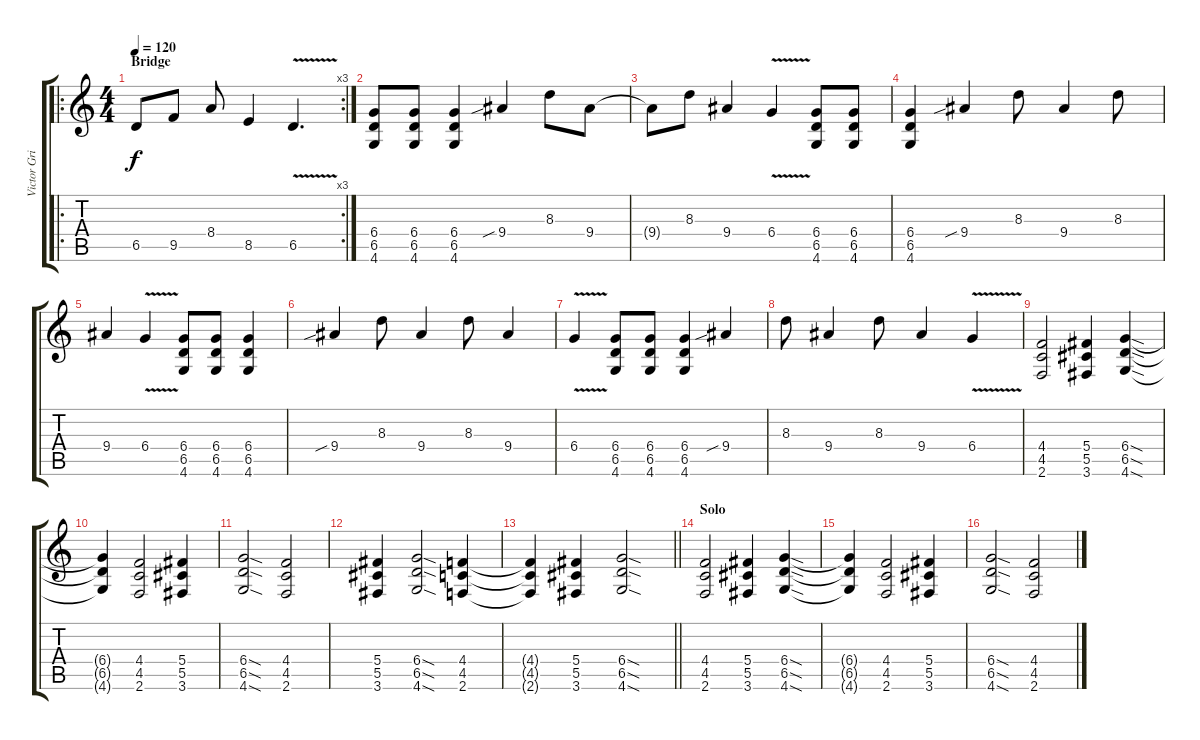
\track ("Victor Griffin" "Victor Gri") {instrument overdrivenguitar}
\staff {score tabs}
\tuning (Eb4 Bb3 Gb3 Db3 Ab2 Eb2) {hide}
\ro
\rc 3
\ts (4 4)
\section ("" "Bridge")
\tempo 120
\clef g2
\ks c
6.5.8{dy f} 9.5.8 8.4.8 8.5.4 6.5{v}.4{d} |
(6.4 6.5 4.6).8 (6.4 6.5 4.6).8 (6.4 6.5 4.6).4 9.4{sib}.4 8.3.8 9.4.8 |
9.4{t}.8 8.3.8 9.4.4 6.4{v}.4 (6.4 6.5 4.6).8 (6.4 6.5 4.6).8 |
(6.4 6.5 4.6).4 9.4{sib}.4 8.3.8 9.4.4 8.3.8 |
9.4.4 6.4{v}.4 (6.4 6.5 4.6).8 (6.4 6.5 4.6).8 (6.4 6.5 4.6).4 |
9.4{sib}.4 8.3.8 9.4.4 8.3.8 9.4.4 |
6.4{v}.4 (6.4 6.5 4.6).8 (6.4 6.5 4.6).8 (6.4 6.5 4.6).4 9.4{sib}.4 |
8.3.8 9.4.4 8.3.8 9.4.4 6.4{v}.4 |
(4.4 4.5 2.6).2 (5.4 5.5 3.6).4 (6.4{sod} 6.5{sod} 4.6{sod}).4 |
(6.4{t} 6.5{t} 4.6{t}).4 (4.4 4.5 2.6).2 (5.4 5.5 3.6).4 |
(6.4{sod} 6.5{sod} 4.6{sod}).2 (4.4 4.5 2.6).2 |
(5.4 5.5 3.6).4 (6.4{sod} 6.5{sod} 4.6{sod}).2 (4.4 4.5 2.6).4 |
\barLineRight lightlight
(4.4{t} 4.5{t} 2.6{t}).4 (5.4 5.5 3.6).4 (6.4{sod} 6.5{sod} 4.6{sod}).2 |
\section ("" "Solo")
(4.4 4.5 2.6).2 (5.4 5.5 3.6).4 (6.4{sod} 6.5{sod} 4.6{sod}).4 |
(6.4{t} 6.5{t} 4.6{t}).4 (4.4 4.5 2.6).2 (5.4 5.5 3.6).4 |
(6.4{sod} 6.5{sod} 4.6{sod}).2 (4.4 4.5 2.6).2
